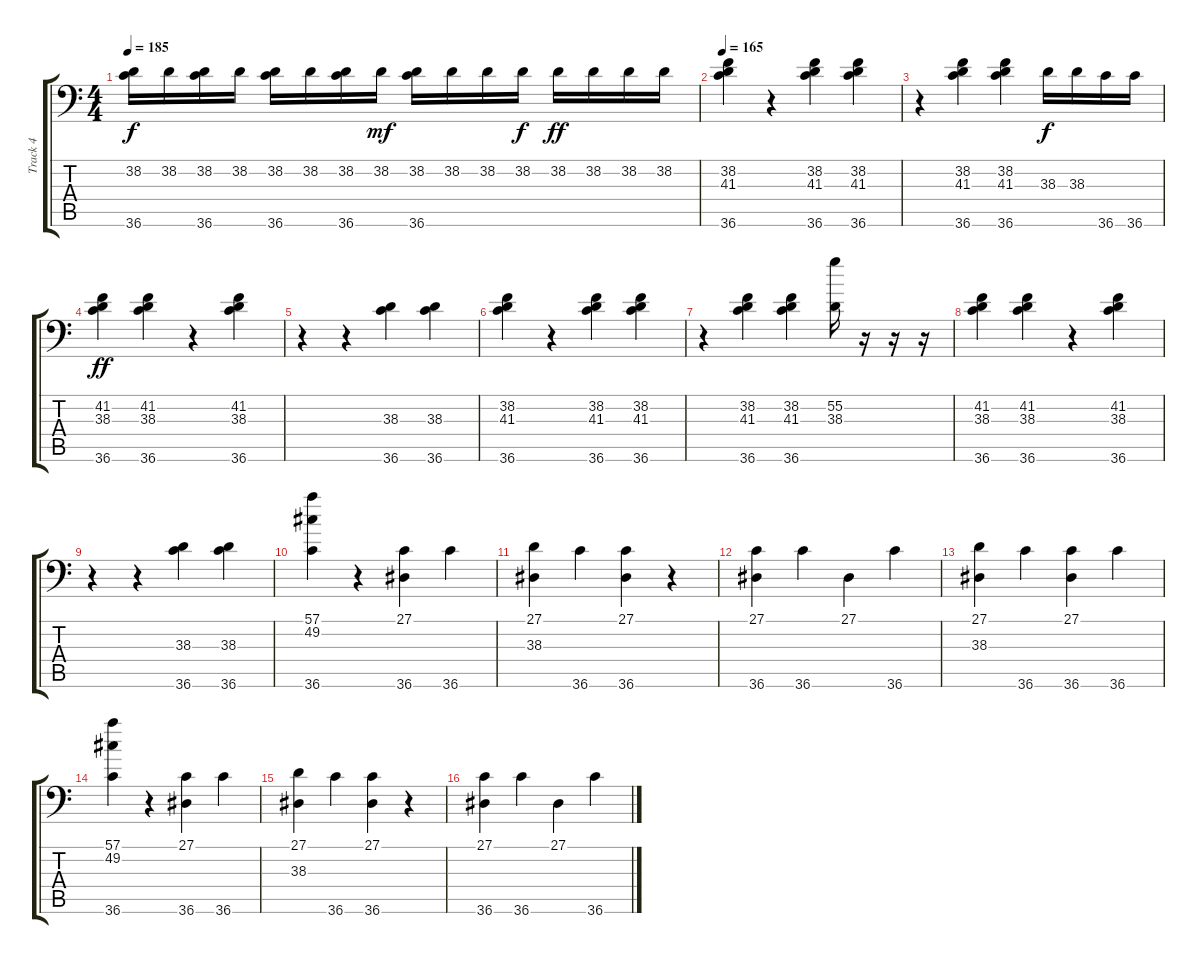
\track ("Track 4" "Track 4") {instrument acousticgrandpiano}
\staff {score tabs}
\tuning (C-1 C-1 C-1 C-1 C-1 C-1) {hide}
\ts (4 4)
\tempo 185
\clef f4
\ks c
(38.2 36.6).16{dy f} 38.2.16 (38.2 36.6).16 38.2.16 (38.2 36.6).16 38.2.16 (38.2 36.6).16 38.2.16{dy mf} (38.2 36.6).16 38.2.16 38.2.16 38.2.16{dy f} 38.2.16{dy ff} 38.2.16 38.2.16 38.2.16 |
\tempo 165
(38.2 41.3 36.6).4 r.4 (38.2 41.3 36.6).4 (38.2 41.3 36.6).4 |
r.4 (38.2 41.3 36.6).4 (38.2 41.3 36.6).4 38.3.16{dy f} 38.3.16 36.6.16 36.6.16 |
(41.2 38.3 36.6).4{dy ff} (41.2 38.3 36.6).4 r.4 (41.2 38.3 36.6).4 |
r.4 r.4 (38.3 36.6).4 (38.3 36.6).4 |
(38.2 41.3 36.6).4 r.4 (38.2 41.3 36.6).4 (38.2 41.3 36.6).4 |
r.4 (38.2 41.3 36.6).4 (38.2 41.3 36.6).4 (55.2 38.3).16 r.16 r.16 r.16 |
(41.2 38.3 36.6).4 (41.2 38.3 36.6).4 r.4 (41.2 38.3 36.6).4 |
r.4 r.4 (38.3 36.6).4 (38.3 36.6).4 |
(57.1 49.2 36.6).4 r.4 (27.1 36.6).4 36.6.4 |
(27.1 38.3).4 36.6.4 (27.1 36.6).4 r.4 |
(27.1 36.6).4 36.6.4 27.1.4 36.6.4 |
(27.1 38.3).4 36.6.4 (27.1 36.6).4 36.6.4 |
(57.1 49.2 36.6).4 r.4 (27.1 36.6).4 36.6.4 |
(27.1 38.3).4 36.6.4 (27.1 36.6).4 r.4 |
(27.1 36.6).4 36.6.4 27.1.4 36.6.4
